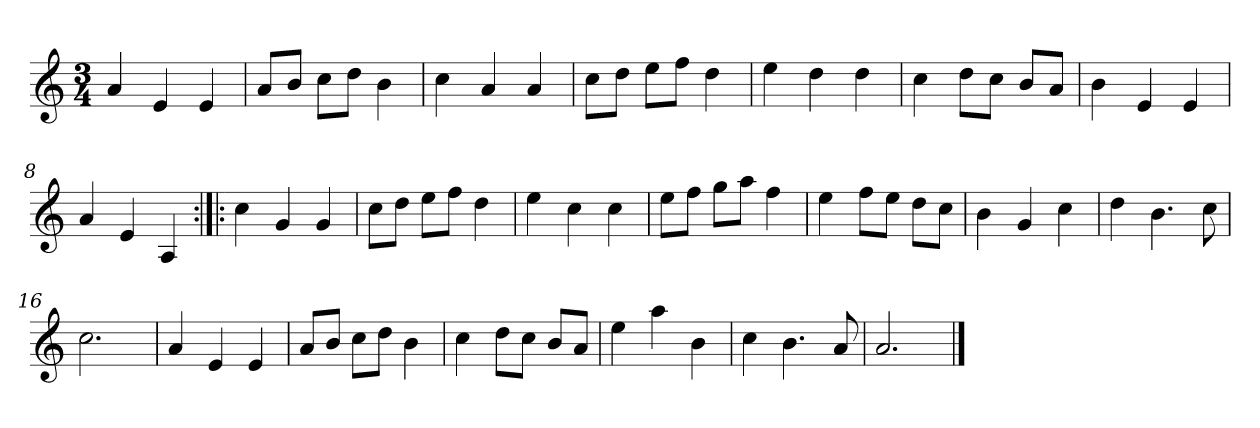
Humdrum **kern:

**kern
*part1
*staff1
*clefG2
*k[]
*a:
*M3/4
*MM120
=1
4a
4e
4e
=2
8a/L
8b/J
8cc\L
8dd\J
4b
=3
4cc
4a
4a
=4
8cc\L
8dd\J
8ee\L
8ff\J
4dd
=5
4ee
4dd
4dd
=6
4cc
8dd\L
8cc\J
8b/L
8a/J
=7
4b
4e
4e
=8
4a
4e
4A
=9:|!|:
4cc
4g
4g
=10
8cc\L
8dd\J
8ee\L
8ff\J
4dd
=11
4ee
4cc
4cc
=12
8ee\L
8ff\J
8gg\L
8aa\J
4ff
=13
4ee
8ff\L
8ee\J
8dd\L
8cc\J
=14
4b
4g
4cc
=15
4dd
4.b
8cc
=16
2.cc
=17
4a
4e
4e
=18
8a/L
8b/J
8cc\L
8dd\J
4b
=19
4cc
8dd\L
8cc\J
8b/L
8a/J
=20
4ee
4aa
4b
=21
4cc
4.b
8a
=22
2.a
==
*-
